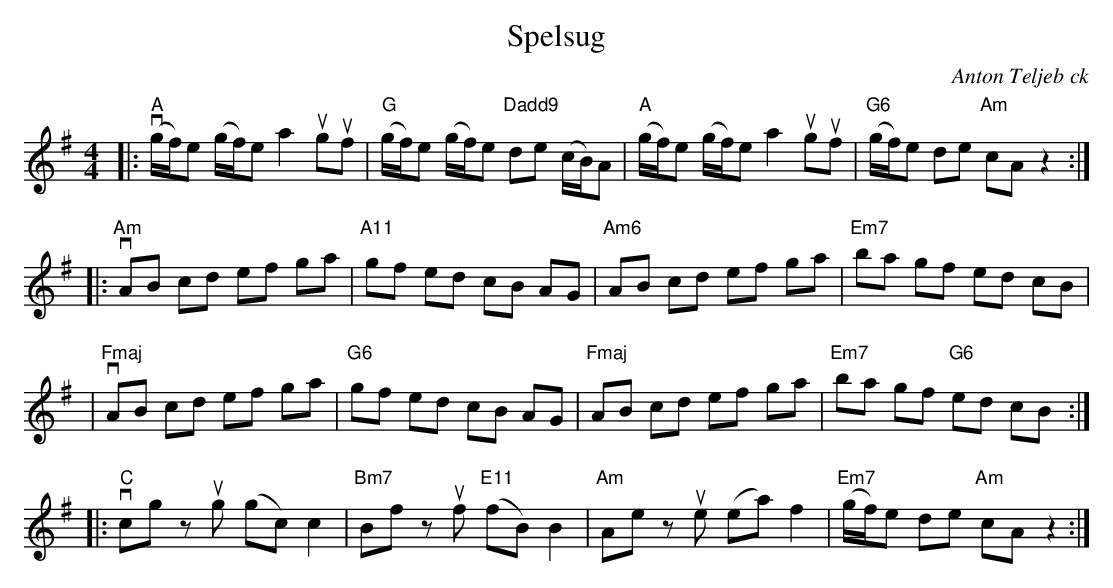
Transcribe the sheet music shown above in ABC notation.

X:1
T:Spelsug
C:Anton Teljeb ck
M:4/4
L:1/8
K:G
|: "A" v(g/f/)e (g/f/)e a2 uguf | "G" (g/f/)e (g/f/)e "Dadd9"de (c/B/)A | "A"(g/f/)e (g/f/)e a2 uguf | "G6"(g/f/)e de "Am"cA z2 :|
|: "Am"vAB cd ef ga | "A11"gf ed cB AG | "Am6"AB cd ef ga | "Em7"ba gf ed cB |
| "Fmaj"vAB cd ef ga | "G6"gf ed cB AG | "Fmaj"AB cd ef ga | "Em7"ba gf "G6" ed cB :|
|:"C"vcg zug (gc) c2 | "Bm7"Bf zuf "E11"(fB) B2 | "Am"Ae zue (ea) f2 | "Em7"(g/f/)e de "Am"cA z2 :|
